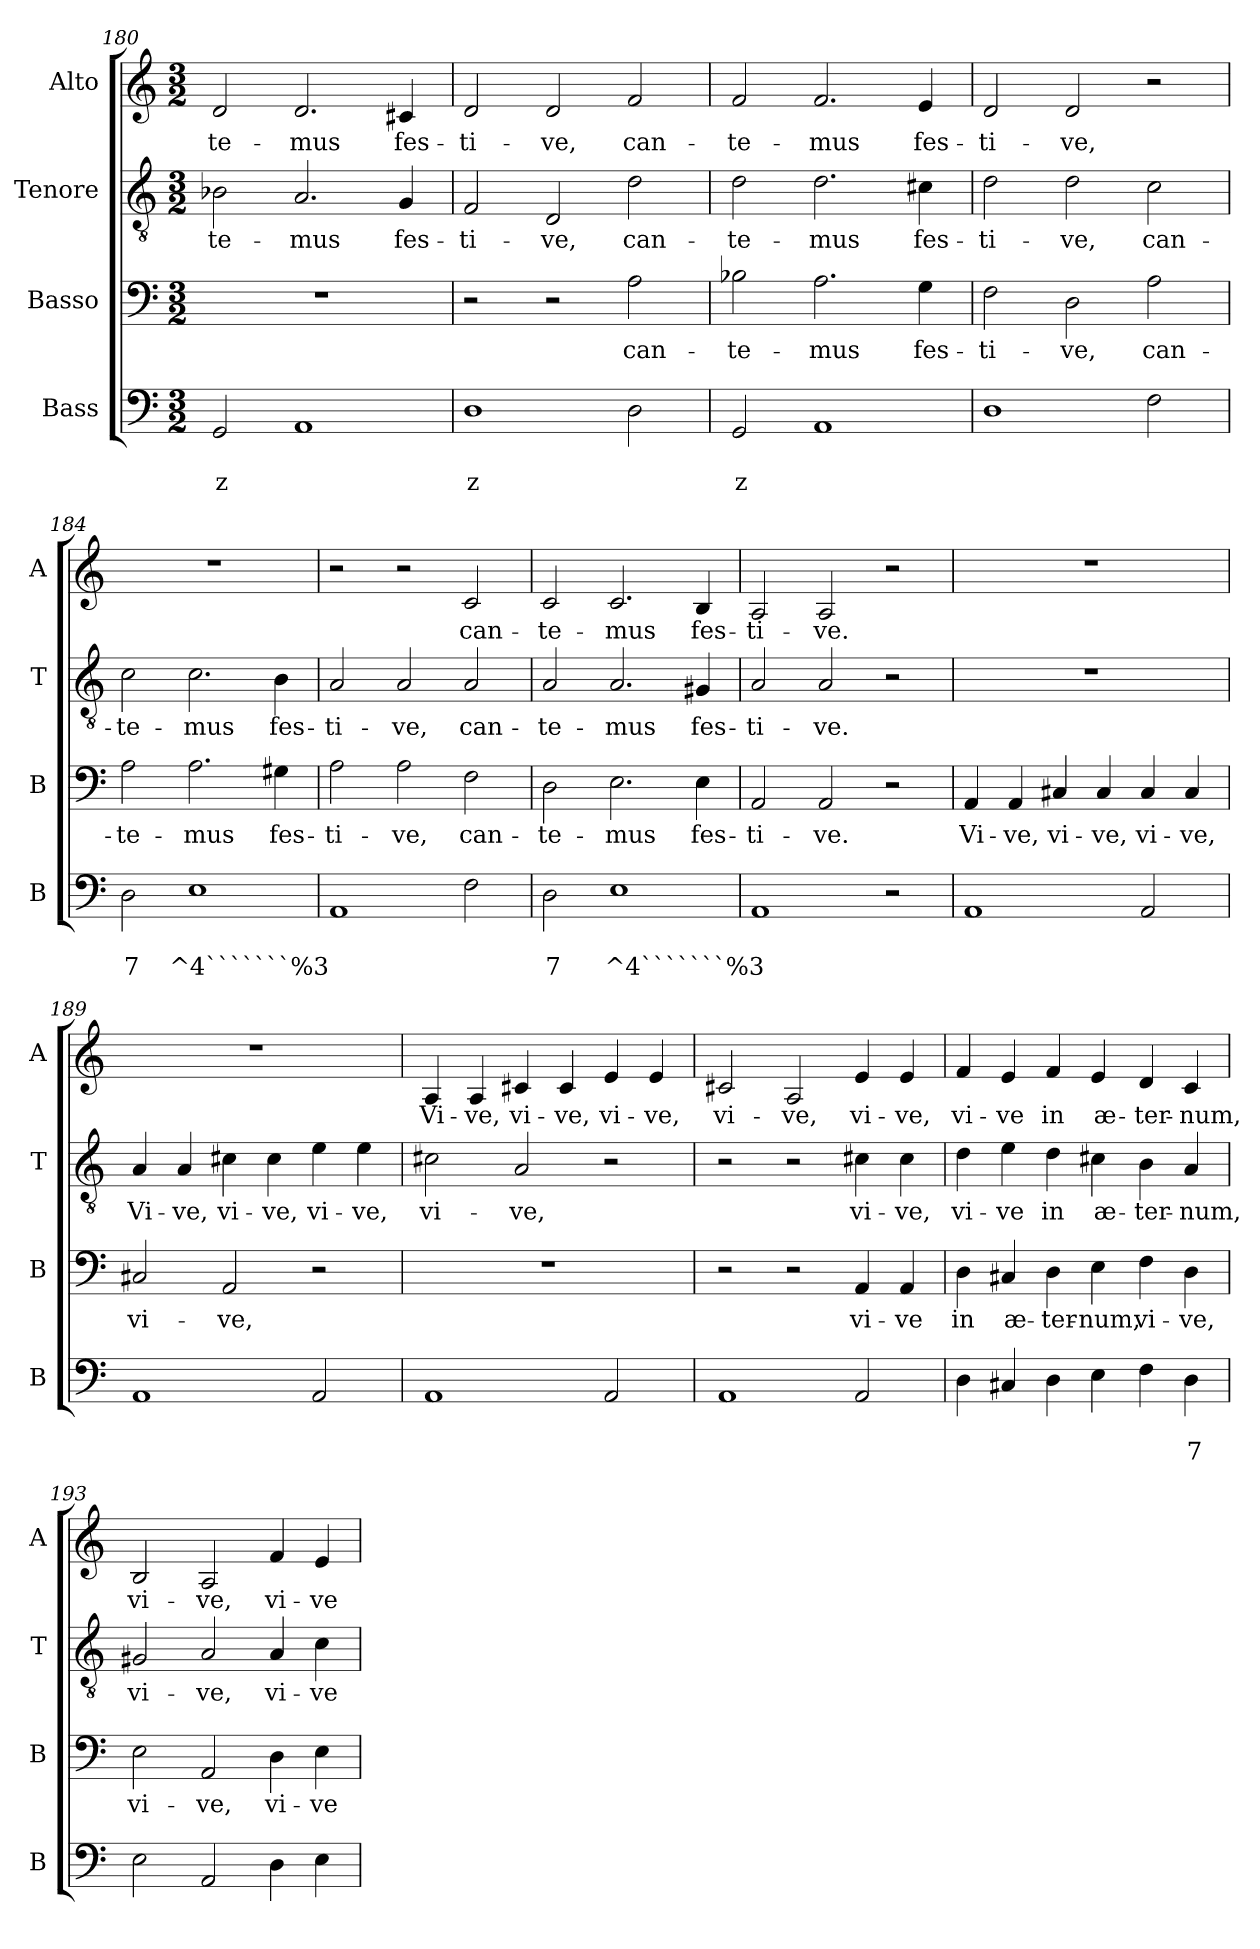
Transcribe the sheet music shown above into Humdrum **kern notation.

**kern	**text	**text	**kern	**text	**kern	**text	**kern	**text
*part4	*part4	*part4	*part3	*part3	*part2	*part2	*part1	*part1
*staff4	*staff4	*staff4	*staff3	*staff3	*staff2	*staff2	*staff1	*staff1
*I"Bass	*	*	*I"Basso	*	*I"Tenore	*	*I"Alto	*
*I'B	*	*	*I'B	*	*I'T	*	*I'A	*
!!LO:LB:g=z
*clefF4	*	*	*clefF4	*	*clefGv2	*	*clefG2	*
*k[]	*	*	*k[]	*	*k[]	*	*k[]	*
*C:	*	*	*C:	*	*C:	*	*C:	*
*M3/2	*	*	*M3/2	*	*M3/2	*	*M3/2	*
=180	=180	=180	=180	=180	=180	=180	=180	=180
!	!	!LO:LY:b	!	!	!	!LO:LY:b	!	!LO:LY:b
2GG/	.	z	1.r	.	2B-X\	-te-	2d/	-te-
!	!	!	!	!	!	!LO:LY:b	!	!LO:LY:b
1AA	.	.	.	.	2.A/	-mus	2.d/	-mus
!	!	!	!	!	!	!LO:LY:b	!	!LO:LY:b
.	.	.	.	.	4G/	fes-	4c#X/	fes-
=181	=181	=181	=181	=181	=181	=181	=181	=181
!	!	!LO:LY:b	!	!	!	!LO:LY:b	!	!LO:LY:b
1D	.	z	2r	.	2F/	-ti-	2d/	-ti-
!	!	!	!	!	!	!LO:LY:b	!	!LO:LY:b
.	.	.	2r	.	2D/	-ve,	2d/	-ve,
!	!	!	!	!LO:LY:b	!	!LO:LY:b	!	!LO:LY:b
2D\	.	.	2A\	can-	2d\	can-	2f/	can-
=182	=182	=182	=182	=182	=182	=182	=182	=182
!	!	!LO:LY:b	!	!LO:LY:b	!	!LO:LY:b	!	!LO:LY:b
2GG/	.	z	2B-X\	-te-	2d\	-te-	2f/	-te-
!	!	!	!	!LO:LY:b	!	!LO:LY:b	!	!LO:LY:b
1AA	.	.	2.A\	-mus	2.d\	-mus	2.f/	-mus
!	!	!	!	!LO:LY:b	!	!LO:LY:b	!	!LO:LY:b
.	.	.	4G\	fes-	4c#X\	fes-	4e/	fes-
=183	=183	=183	=183	=183	=183	=183	=183	=183
!	!	!	!	!LO:LY:b	!	!LO:LY:b	!	!LO:LY:b
1D	.	.	2F\	-ti-	2d\	-ti-	2d/	-ti-
!	!	!	!	!LO:LY:b	!	!LO:LY:b	!	!LO:LY:b
.	.	.	2D\	-ve,	2d\	-ve,	2d/	-ve,
!	!	!	!	!LO:LY:b	!	!LO:LY:b	!	!
2F\	.	.	2A\	can-	2c\	can-	2r	.
=184	=184	=184	=184	=184	=184	=184	=184	=184
!	!	!LO:LY:b	!	!LO:LY:b	!	!LO:LY:b	!	!
2D\	.	7	2A\	-te-	2c\	-te-	1.r	.
!	!	!LO:LY:b	!	!LO:LY:b	!	!LO:LY:b	!	!
1E	.	^4```````%3	2.A\	-mus	2.c\	-mus	.	.
!	!	!	!	!LO:LY:b	!	!LO:LY:b	!	!
.	.	.	4G#X\	fes-	4B\	fes-	.	.
=185	=185	=185	=185	=185	=185	=185	=185	=185
!	!	!	!	!LO:LY:b	!	!LO:LY:b	!	!
1AA	.	.	2A\	-ti-	2A/	-ti-	2r	.
!	!	!	!	!LO:LY:b	!	!LO:LY:b	!	!
.	.	.	2A\	-ve,	2A/	-ve,	2r	.
!	!	!	!	!LO:LY:b	!	!LO:LY:b	!	!LO:LY:b
2F\	.	.	2F\	can-	2A/	can-	2c/	can-
!!LO:LB:g=z
=186	=186	=186	=186	=186	=186	=186	=186	=186
!	!	!LO:LY:b	!	!LO:LY:b	!	!LO:LY:b	!	!LO:LY:b
2D\	.	7	2D\	-te-	2A/	-te-	2c/	-te-
!	!	!LO:LY:b	!	!LO:LY:b	!	!LO:LY:b	!	!LO:LY:b
1E	.	^4```````%3	2.E\	-mus	2.A/	-mus	2.c/	-mus
!	!	!	!	!LO:LY:b	!	!LO:LY:b	!	!LO:LY:b
.	.	.	4E\	fes-	4G#X/	fes-	4B/	fes-
=187	=187	=187	=187	=187	=187	=187	=187	=187
!	!	!	!	!LO:LY:b	!	!LO:LY:b	!	!LO:LY:b
1AA	.	.	2AA/	-ti-	2A/	-ti-	2A/	-ti-
!	!	!	!	!LO:LY:b	!	!LO:LY:b	!	!LO:LY:b
.	.	.	2AA/	-ve.	2A/	-ve.	2A/	-ve.
2r	.	.	2r	.	2r	.	2r	.
=188	=188	=188	=188	=188	=188	=188	=188	=188
!	!	!	!	!LO:LY:b	!	!	!	!
1AA	.	.	4AA/	Vi-	1.r	.	1.r	.
!	!	!	!	!LO:LY:b	!	!	!	!
.	.	.	4AA/	-ve,	.	.	.	.
!	!	!	!	!LO:LY:b	!	!	!	!
.	.	.	4C#X/	vi-	.	.	.	.
!	!	!	!	!LO:LY:b	!	!	!	!
.	.	.	4C#/	-ve,	.	.	.	.
!	!	!	!	!LO:LY:b	!	!	!	!
2AA/	.	.	4C#/	vi-	.	.	.	.
!	!	!	!	!LO:LY:b	!	!	!	!
.	.	.	4C#/	-ve,	.	.	.	.
=189	=189	=189	=189	=189	=189	=189	=189	=189
!	!	!	!	!LO:LY:b	!	!LO:LY:b	!	!
1AA	.	.	2C#X/	vi-	4A/	Vi-	1.r	.
!	!	!	!	!	!	!LO:LY:b	!	!
.	.	.	.	.	4A/	-ve,	.	.
!	!	!	!	!LO:LY:b	!	!LO:LY:b	!	!
.	.	.	2AA/	-ve,	4c#X\	vi-	.	.
!	!	!	!	!	!	!LO:LY:b	!	!
.	.	.	.	.	4c#\	-ve,	.	.
!	!	!	!	!	!	!LO:LY:b	!	!
2AA/	.	.	2r	.	4e\	vi-	.	.
!	!	!	!	!	!	!LO:LY:b	!	!
.	.	.	.	.	4e\	-ve,	.	.
=190	=190	=190	=190	=190	=190	=190	=190	=190
!	!	!	!	!	!	!LO:LY:b	!	!LO:LY:b
1AA	.	.	1.r	.	2c#X\	vi-	4A/	Vi-
!	!	!	!	!	!	!	!	!LO:LY:b
.	.	.	.	.	.	.	4A/	-ve,
!	!	!	!	!	!	!LO:LY:b	!	!LO:LY:b
.	.	.	.	.	2A/	-ve,	4c#X/	vi-
!	!	!	!	!	!	!	!	!LO:LY:b
.	.	.	.	.	.	.	4c#/	-ve,
!	!	!	!	!	!	!	!	!LO:LY:b
2AA/	.	.	.	.	2r	.	4e/	vi-
!	!	!	!	!	!	!	!	!LO:LY:b
.	.	.	.	.	.	.	4e/	-ve,
!!LO:LB:g=z
=191	=191	=191	=191	=191	=191	=191	=191	=191
!	!	!	!	!	!	!	!	!LO:LY:b
1AA	.	.	2r	.	2r	.	2c#X/	vi-
!	!	!	!	!	!	!	!	!LO:LY:b
.	.	.	2r	.	2r	.	2A/	-ve,
!	!	!	!	!LO:LY:b	!	!LO:LY:b	!	!LO:LY:b
2AA/	.	.	4AA/	vi-	4c#X\	vi-	4e/	vi-
!	!	!	!	!LO:LY:b	!	!LO:LY:b	!	!LO:LY:b
.	.	.	4AA/	-ve	4c#\	-ve,	4e/	-ve,
=192	=192	=192	=192	=192	=192	=192	=192	=192
!	!	!	!	!LO:LY:b	!	!LO:LY:b	!	!LO:LY:b
4D\	.	.	4D\	in	4d\	vi-	4f/	vi-
!	!	!	!	!LO:LY:b	!	!LO:LY:b	!	!LO:LY:b
4C#X/	.	.	4C#X/	æ-	4e\	-ve	4e/	-ve
!	!	!	!	!LO:LY:b	!	!LO:LY:b	!	!LO:LY:b
4D\	.	.	4D\	-ter-	4d\	in	4f/	in
!	!	!	!	!LO:LY:b	!	!LO:LY:b	!	!LO:LY:b
4E\	.	.	4E\	-num,	4c#X\	æ-	4e/	æ-
!	!	!	!	!LO:LY:b	!	!LO:LY:b	!	!LO:LY:b
4F\	.	.	4F\	vi-	4B\	-ter-	4d/	-ter-
!	!	!LO:LY:b	!	!LO:LY:b	!	!LO:LY:b	!	!LO:LY:b
4D\	.	7	4D\	-ve,	4A/	-num,	4c/	-num,
=193	=193	=193	=193	=193	=193	=193	=193	=193
!	!	!	!	!LO:LY:b	!	!LO:LY:b	!	!LO:LY:b
2E\	.	.	2E\	vi-	2G#X/	vi-	2B/	vi-
!	!	!	!	!LO:LY:b	!	!LO:LY:b	!	!LO:LY:b
2AA/	.	.	2AA/	-ve,	2A/	-ve,	2A/	-ve,
!	!	!	!	!LO:LY:b	!	!LO:LY:b	!	!LO:LY:b
4D\	.	.	4D\	vi-	4A/	vi-	4f/	vi-
!	!	!	!	!LO:LY:b	!	!LO:LY:b	!	!LO:LY:b
4E\	.	.	4E\	-ve	4c\	-ve	4e/	-ve
=	=	=	=	=	=	=	=	=
*-	*-	*-	*-	*-	*-	*-	*-	*-
